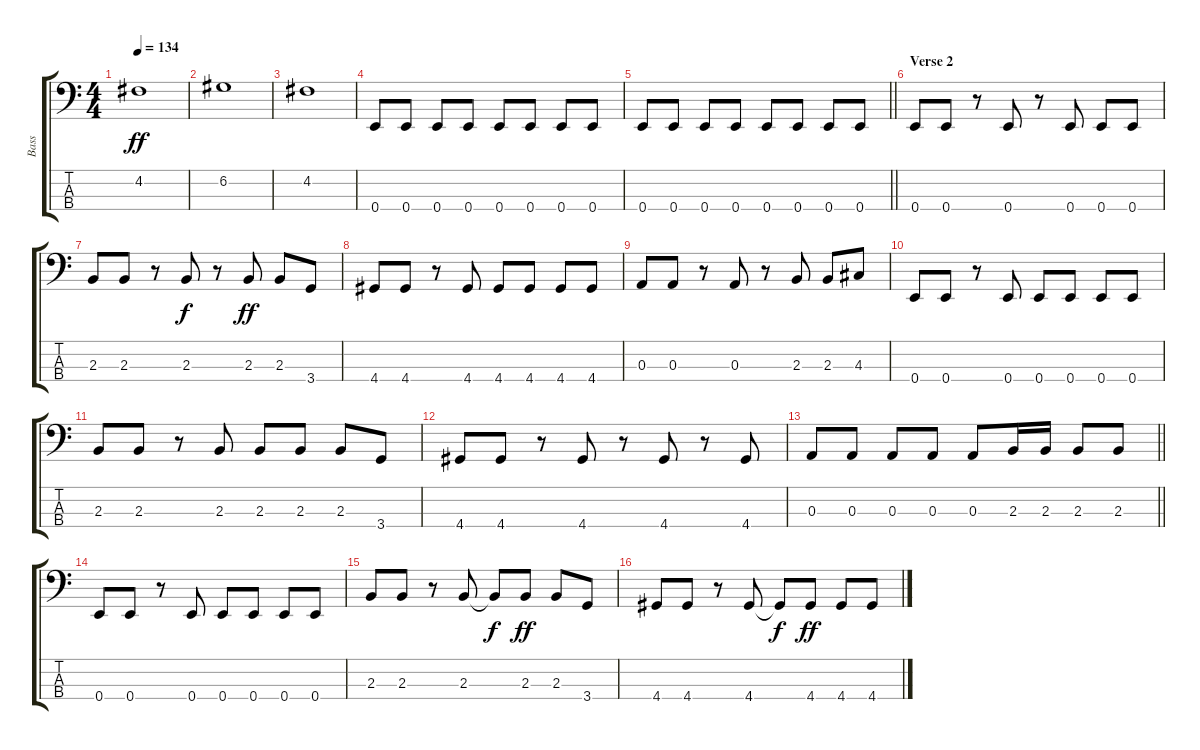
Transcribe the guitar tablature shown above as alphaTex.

\track ("Bass" "Bass") {instrument electricbassfinger}
\staff {score tabs}
\tuning (G2 D2 A1 E1) {hide}
\ts (4 4)
\tempo 134
\clef f4
\ks c
4.2.1{dy ff} |
6.2.1 |
4.2.1 |
0.4.8 0.4.8 0.4.8 0.4.8 0.4.8 0.4.8 0.4.8 0.4.8 |
\barLineRight lightlight
0.4.8 0.4.8 0.4.8 0.4.8 0.4.8 0.4.8 0.4.8 0.4.8 |
\section ("" "Verse 2")
0.4.8 0.4.8 r.8 0.4.8 r.8 0.4.8 0.4.8 0.4.8 |
2.3.8 2.3.8 r.8 2.3.8{dy f} r.8 2.3.8{dy ff} 2.3.8 3.4.8 |
4.4.8 4.4.8 r.8 4.4.8 4.4.8 4.4.8 4.4.8 4.4.8 |
0.3.8 0.3.8 r.8 0.3.8 r.8 2.3.8 2.3.8 4.3.8 |
0.4.8 0.4.8 r.8 0.4.8 0.4.8 0.4.8 0.4.8 0.4.8 |
2.3.8 2.3.8 r.8 2.3.8 2.3.8 2.3.8 2.3.8 3.4.8 |
4.4.8 4.4.8 r.8 4.4.8 r.8 4.4.8 r.8 4.4.8 |
\barLineRight lightlight
0.3.8 0.3.8 0.3.8 0.3.8 0.3.8 2.3.16 2.3.16 2.3.8 2.3.8 |
0.4.8 0.4.8 r.8 0.4.8 0.4.8 0.4.8 0.4.8 0.4.8 |
2.3.8 2.3.8 r.8 2.3.8 2.3{t}.8{dy f} 2.3.8{dy ff} 2.3.8 3.4.8 |
4.4.8 4.4.8 r.8 4.4.8 4.4{t}.8{dy f} 4.4.8{dy ff} 4.4.8 4.4.8
